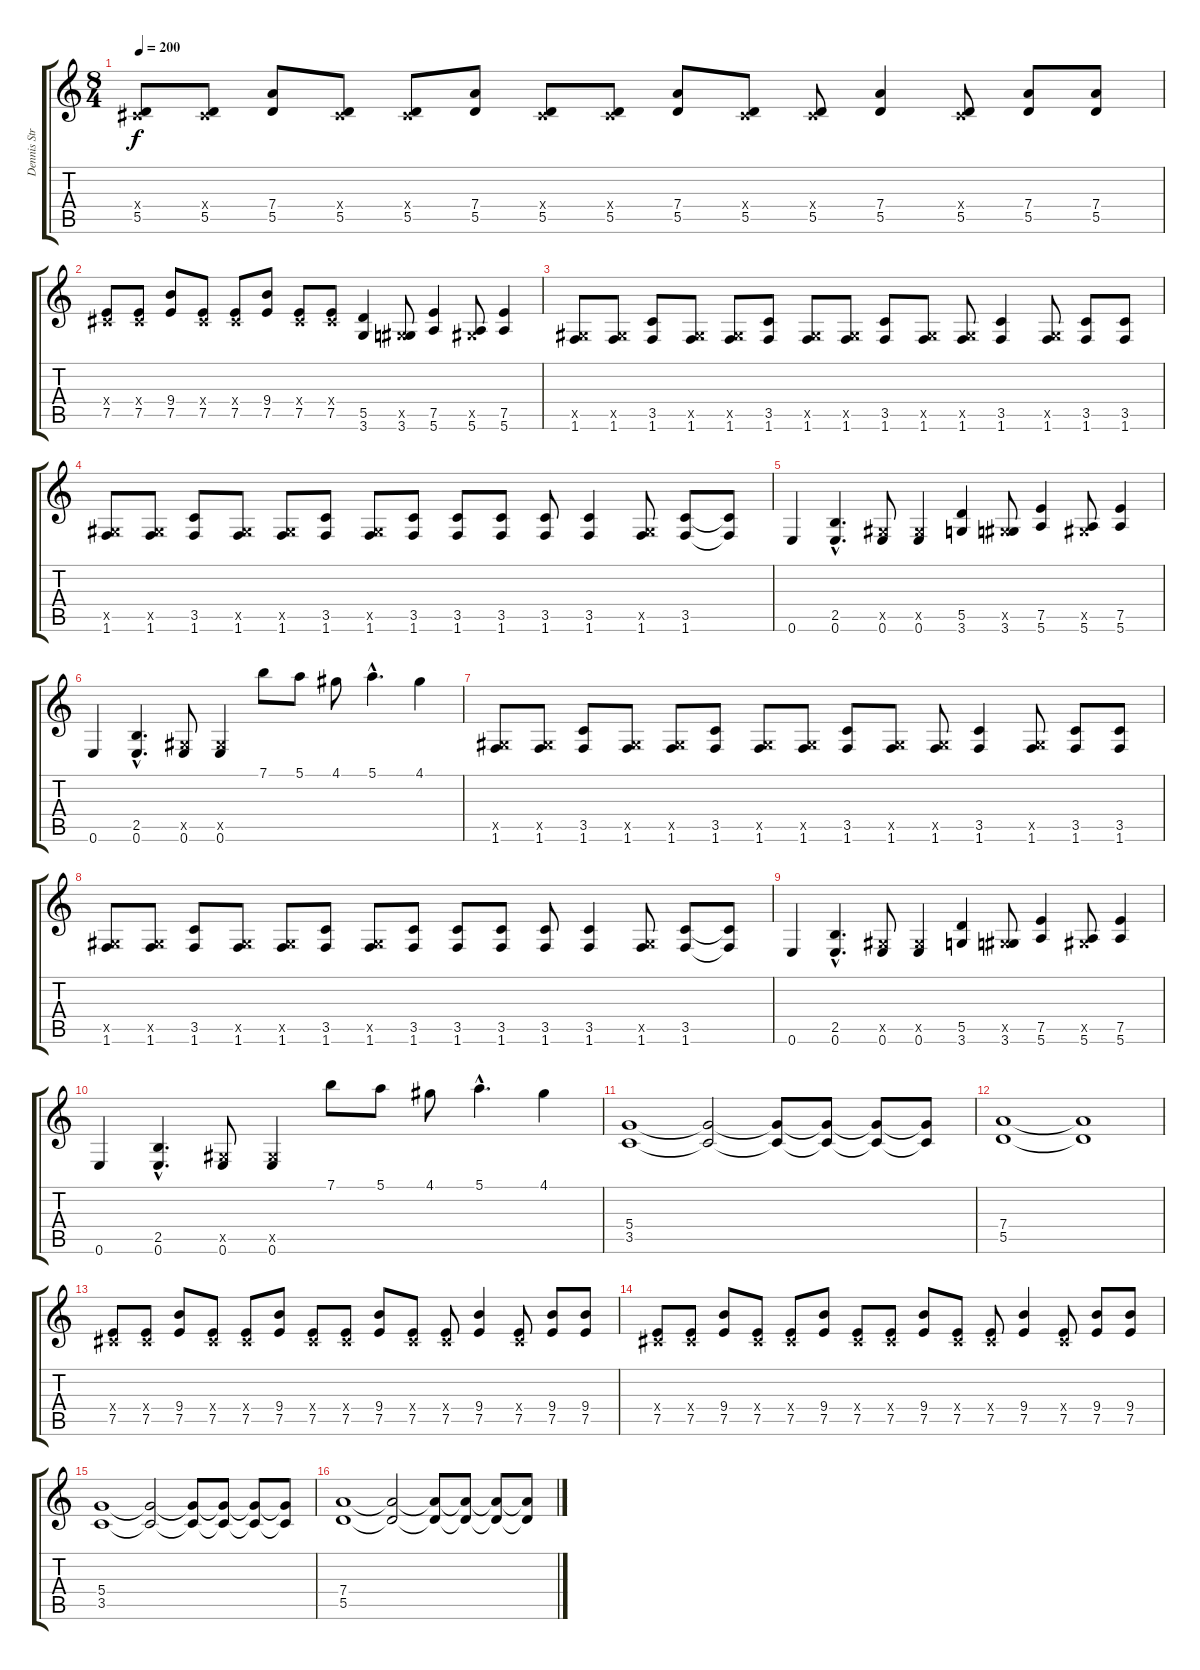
\track ("Dennis Stratton" "Dennis Str") {instrument distortionguitar}
\staff {score tabs}
\tuning (E4 B3 G3 D3 A2 E2) {hide}
\ts (8 4)
\tempo 200
\clef g2
\ks c
(-1.4{x} 5.5).8{dy f} (-1.4{x} 5.5).8 (7.4 5.5).8 (-1.4{x} 5.5).8 (-1.4{x} 5.5).8 (7.4 5.5).8 (-1.4{x} 5.5).8 (-1.4{x} 5.5).8 (7.4 5.5).8 (-1.4{x} 5.5).8 (-1.4{x} 5.5).8 (7.4 5.5).4 (-1.4{x} 5.5).8 (7.4 5.5).8 (7.4 5.5).8 |
(-1.4{x} 7.5).8 (-1.4{x} 7.5).8 (9.4 7.5).8 (-1.4{x} 7.5).8 (-1.4{x} 7.5).8 (9.4 7.5).8 (-1.4{x} 7.5).8 (-1.4{x} 7.5).8 (5.5 3.6).4 (-1.5{x} 3.6).8 (7.5 5.6).4 (-1.5{x} 5.6).8 (7.5 5.6).4 |
(-1.5{x} 1.6).8 (-1.5{x} 1.6).8 (3.5 1.6).8 (-1.5{x} 1.6).8 (-1.5{x} 1.6).8 (3.5 1.6).8 (-1.5{x} 1.6).8 (-1.5{x} 1.6).8 (3.5 1.6).8 (-1.5{x} 1.6).8 (-1.5{x} 1.6).8 (3.5 1.6).4 (-1.5{x} 1.6).8 (3.5 1.6).8 (3.5 1.6).8 |
(-1.5{x} 1.6).8 (-1.5{x} 1.6).8 (3.5 1.6).8 (-1.5{x} 1.6).8 (-1.5{x} 1.6).8 (3.5 1.6).8 (-1.5{x} 1.6).8 (3.5 1.6).8 (3.5 1.6).8 (3.5 1.6).8 (3.5 1.6).8 (3.5 1.6).4 (-1.5{x} 1.6).8 (3.5 1.6).8 (3.5{t} 1.6{t}).8 |
0.6.4 (2.5{hac} 0.6{hac}).4{d} (-1.5{x} 0.6).8 (-1.5{x} 0.6).4 (5.5 3.6).4 (-1.5{x} 3.6).8 (7.5 5.6).4 (-1.5{x} 5.6).8 (7.5 5.6).4 |
0.6.4 (2.5{hac} 0.6{hac}).4{d} (-1.5{x} 0.6).8 (-1.5{x} 0.6).4 7.1.8 5.1.8 4.1.8 5.1{hac}.4{d} 4.1.4 |
(-1.5{x} 1.6).8 (-1.5{x} 1.6).8 (3.5 1.6).8 (-1.5{x} 1.6).8 (-1.5{x} 1.6).8 (3.5 1.6).8 (-1.5{x} 1.6).8 (-1.5{x} 1.6).8 (3.5 1.6).8 (-1.5{x} 1.6).8 (-1.5{x} 1.6).8 (3.5 1.6).4 (-1.5{x} 1.6).8 (3.5 1.6).8 (3.5 1.6).8 |
(-1.5{x} 1.6).8 (-1.5{x} 1.6).8 (3.5 1.6).8 (-1.5{x} 1.6).8 (-1.5{x} 1.6).8 (3.5 1.6).8 (-1.5{x} 1.6).8 (3.5 1.6).8 (3.5 1.6).8 (3.5 1.6).8 (3.5 1.6).8 (3.5 1.6).4 (-1.5{x} 1.6).8 (3.5 1.6).8 (3.5{t} 1.6{t}).8 |
0.6.4 (2.5{hac} 0.6{hac}).4{d} (-1.5{x} 0.6).8 (-1.5{x} 0.6).4 (5.5 3.6).4 (-1.5{x} 3.6).8 (7.5 5.6).4 (-1.5{x} 5.6).8 (7.5 5.6).4 |
0.6.4 (2.5{hac} 0.6{hac}).4{d} (-1.5{x} 0.6).8 (-1.5{x} 0.6).4 7.1.8 5.1.8 4.1.8 5.1{hac}.4{d} 4.1.4 |
(5.4 3.5).1 (5.4{t} 3.5{t}).2 (5.4{t} 3.5{t}).8 (5.4{t} 3.5{t}).8 (5.4{t} 3.5{t}).8 (5.4{t} 3.5{t}).8 |
(7.4 5.5).1 (7.4{t} 5.5{t}).1 |
(-1.4{x} 7.5).8 (-1.4{x} 7.5).8 (9.4 7.5).8 (-1.4{x} 7.5).8 (-1.4{x} 7.5).8 (9.4 7.5).8 (-1.4{x} 7.5).8 (-1.4{x} 7.5).8 (9.4 7.5).8 (-1.4{x} 7.5).8 (-1.4{x} 7.5).8 (9.4 7.5).4 (-1.4{x} 7.5).8 (9.4 7.5).8 (9.4 7.5).8 |
(-1.4{x} 7.5).8 (-1.4{x} 7.5).8 (9.4 7.5).8 (-1.4{x} 7.5).8 (-1.4{x} 7.5).8 (9.4 7.5).8 (-1.4{x} 7.5).8 (-1.4{x} 7.5).8 (9.4 7.5).8 (-1.4{x} 7.5).8 (-1.4{x} 7.5).8 (9.4 7.5).4 (-1.4{x} 7.5).8 (9.4 7.5).8 (9.4 7.5).8 |
(5.4 3.5).1 (5.4{t} 3.5{t}).2 (5.4{t} 3.5{t}).8 (5.4{t} 3.5{t}).8 (5.4{t} 3.5{t}).8 (5.4{t} 3.5{t}).8 |
(7.4 5.5).1 (7.4{t} 5.5{t}).2 (7.4{t} 5.5{t}).8 (7.4{t} 5.5{t}).8 (7.4{t} 5.5{t}).8 (7.4{t} 5.5{t}).8
